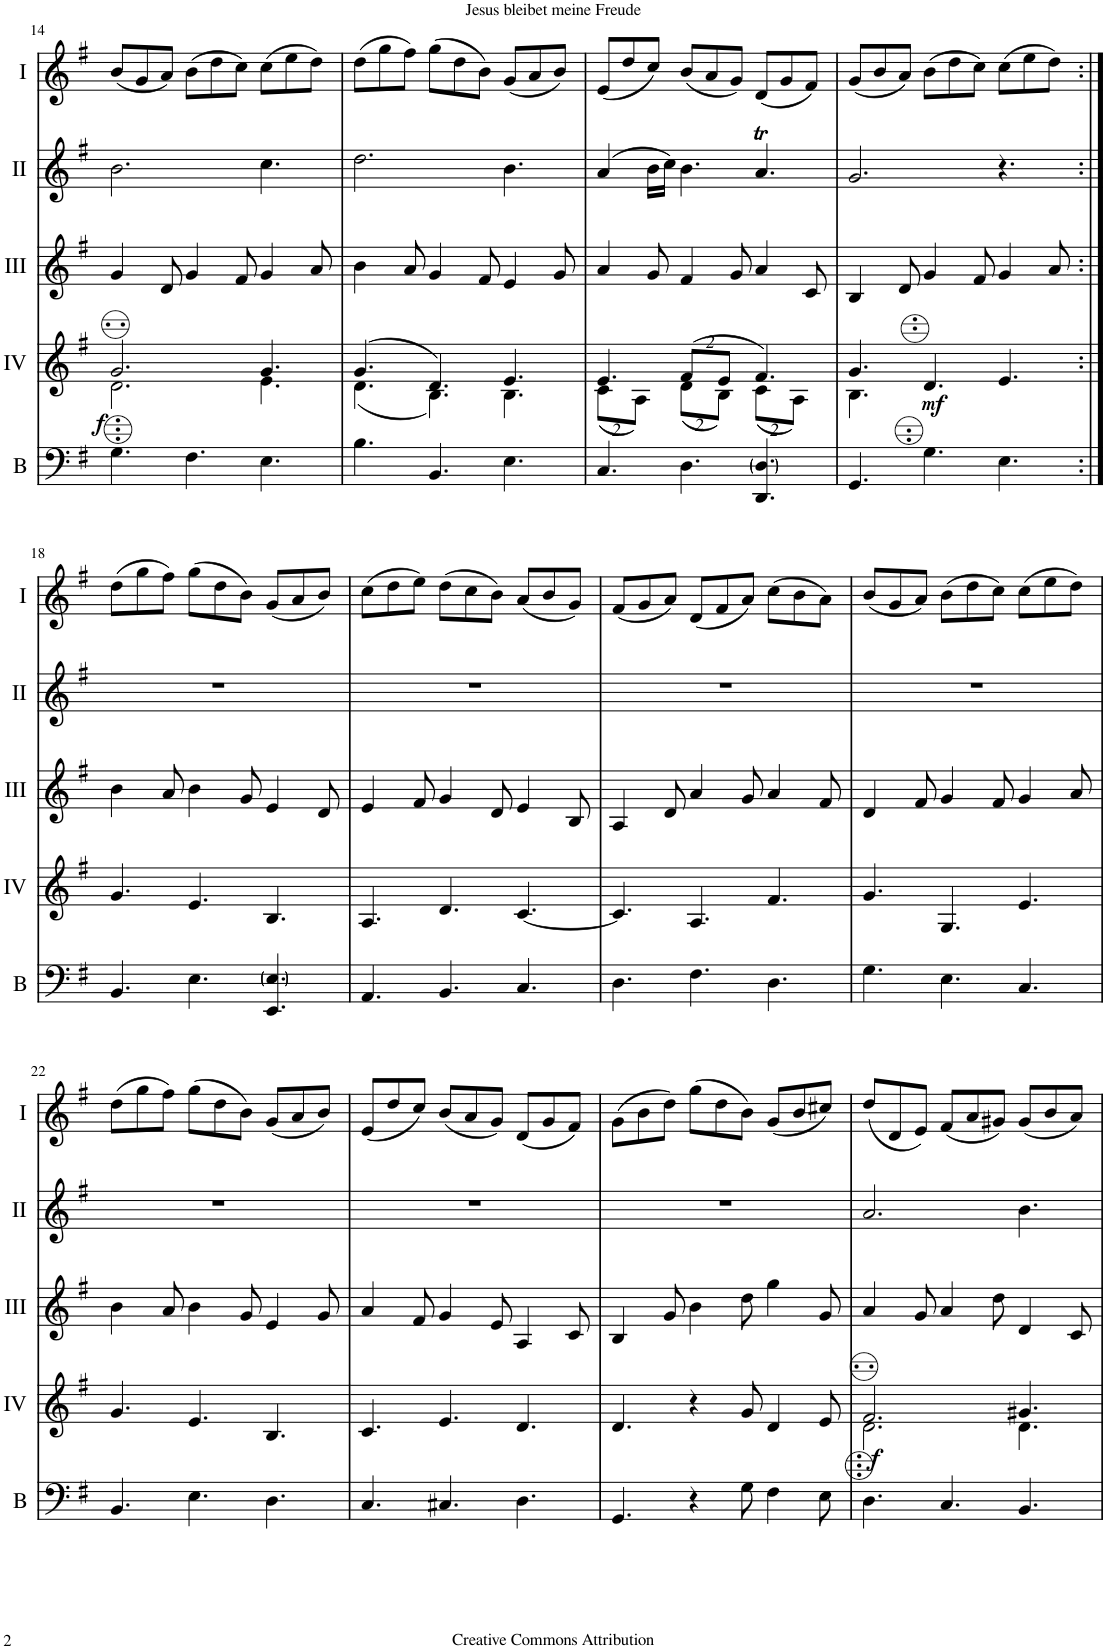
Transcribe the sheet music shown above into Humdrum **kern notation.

**kern	**kern	**dynam	**kern	**kern	**kern
*part5	*part4	*part4	*part3	*part2	*part1
*staff5	*staff4	*staff4	*staff3	*staff2	*staff1
*I"Bass	*I"Acc. 4	*	*I"Acc. 3	*I"Acc. 2	*I"Acc. 1
*I'B	*	*	*	*	*
!!LO:PB:g=z
*clefF4	*clefG2	*	*clefG2	*clefG2	*clefG2
*Trd7c12	*	*	*	*	*
*k[f#]	*k[f#]	*	*k[f#]	*k[f#]	*k[f#]
*M9/8	*M9/8	*	*M9/8	*M9/8	*M9/8
=14	=14	=14	=14	=14	=14
*	*^	*	*	*	*
!	!	!	!LO:DY:b	!	!	!
4.G\	2.g/	2.d\	f	4g/	2.b\	(8b/L
.	.	.	.	.	.	8g/
.	.	.	.	8d/	.	8a/J)
4.F#\	.	.	.	4g/	.	(8b\L
.	.	.	.	.	.	8dd\
.	.	.	.	8f#/	.	8cc\J)
4.E\	4.g/	4.e\	.	4g/	4.cc\	(8cc\L
.	.	.	.	.	.	8ee\
.	.	.	.	8a/	.	8dd\J)
=15	=15	=15	=15	=15	=15	=15
4.B\	(4.g/	(4.d\	.	4b\	2.dd\	(8dd\L
.	.	.	.	.	.	8gg\
.	.	.	.	8a/	.	8ff#\J)
4.BB/	4.d/)	4.B\)	.	4g/	.	(8gg\L
.	.	.	.	.	.	8dd\
.	.	.	.	8f#/	.	8b\J)
4.E\	4.e/	4.B\	.	4e/	4.b\	(8g/L
.	.	.	.	.	.	8a/
.	.	.	.	8g/	.	8b/J)
=16	=16	=16	=16	=16	=16	=16
*	*	*Xbrackettup	*	*	*	*
4.C/	4.e/	(16%3c\L	.	4a/	(4a/	(8e/L
.	.	.	.	.	.	8dd/
.	.	16%3A\J)	.	.	.	.
.	.	.	.	8g/	16b\LL	8cc/J)
.	.	.	.	.	16cc\JJ)	.
4.D\	(16%3f#/L	(16%3d\L	.	4f#/	4.b\	(8b/L
.	.	.	.	.	.	8a/
.	16%3e/J	16%3B\J)	.	.	.	.
.	.	.	.	8g/	.	8g/J)
4.DD/ 4.D/	4.f#/)	(16%3c\L	.	4a/	4.aT/	(8d/L
.	.	.	.	.	.	8g/
.	.	16%3A\J)	.	.	.	.
.	.	.	.	8c/	.	8f#/J)
=17	=17	=17	=17	=17	=17	=17
4.GG/	4.g/	4.B\	.	4B/	2.g/	(8g/L
.	.	.	.	.	.	8b/
.	.	.	.	8d/	.	8a/J)
!	!	!	!LO:DY:b	!	!	!
4.G\	4.d/	4ryy	mf	4g/	.	(8b\L
.	.	.	.	.	.	8dd\
.	.	2ryy	.	8f#/	.	8cc\J)
4.E\	4.e/	.	.	4g/	4.r	(8cc\L
.	.	.	.	.	.	8ee\
.	.	.	.	8a/	.	8dd\J)
*	*v	*v	*	*	*	*
!!LO:LB:g=z
=18:|!	=18:|!	=18:|!	=18:|!	=18:|!	=18:|!
4.BB/	4.g/	.	4b\	8%9r	(8dd\L
.	.	.	.	.	8gg\
.	.	.	8a/	.	8ff#\J)
4.E\	4.e/	.	4b\	.	(8gg\L
.	.	.	.	.	8dd\
.	.	.	8g/	.	8b\J)
4.EE/ 4.E/	4.B/	.	4e/	.	(8g/L
.	.	.	.	.	8a/
.	.	.	8d/	.	8b/J)
=19	=19	=19	=19	=19	=19
4.AA/	4.A/	.	4e/	8%9r	(8cc\L
.	.	.	.	.	8dd\
.	.	.	8f#/	.	8ee\J)
4.BB/	4.d/	.	4g/	.	(8dd\L
.	.	.	.	.	8cc\
.	.	.	8d/	.	8b\J)
4.C/	[4.c/	.	4e/	.	(8a/L
.	.	.	.	.	8b/
.	.	.	8B/	.	8g/J)
=20	=20	=20	=20	=20	=20
4.D\	4.c/]	.	4A/	8%9r	(8f#/L
.	.	.	.	.	8g/
.	.	.	8d/	.	8a/J)
4.F#\	4.A/	.	4a/	.	(8d/L
.	.	.	.	.	8f#/
.	.	.	8g/	.	8a/J)
4.D\	4.f#/	.	4a/	.	(8cc\L
.	.	.	.	.	8b\
.	.	.	8f#/	.	8a\J)
=21	=21	=21	=21	=21	=21
4.G\	4.g/	.	4d/	8%9r	(8b/L
.	.	.	.	.	8g/
.	.	.	8f#/	.	8a/J)
4.E\	4.G/	.	4g/	.	(8b\L
.	.	.	.	.	8dd\
.	.	.	8f#/	.	8cc\J)
4.C/	4.e/	.	4g/	.	(8cc\L
.	.	.	.	.	8ee\
.	.	.	8a/	.	8dd\J)
!!LO:LB:g=z
=22	=22	=22	=22	=22	=22
4.BB/	4.g/	.	4b\	8%9r	(8dd\L
.	.	.	.	.	8gg\
.	.	.	8a/	.	8ff#\J)
4.E\	4.e/	.	4b\	.	(8gg\L
.	.	.	.	.	8dd\
.	.	.	8g/	.	8b\J)
4.D\	4.B/	.	4e/	.	(8g/L
.	.	.	.	.	8a/
.	.	.	8g/	.	8b/J)
=23	=23	=23	=23	=23	=23
4.C/	4.c/	.	4a/	8%9r	(8e/L
.	.	.	.	.	8dd/
.	.	.	8f#/	.	8cc/J)
4.C#X/	4.e/	.	4g/	.	(8b/L
.	.	.	.	.	8a/
.	.	.	8e/	.	8g/J)
4.D\	4.d/	.	4A/	.	(8d/L
.	.	.	.	.	8g/
.	.	.	8c/	.	8f#/J)
=24	=24	=24	=24	=24	=24
4.GG/	4.d/	.	4B/	8%9r	(8g\L
.	.	.	.	.	8b\
.	.	.	8g/	.	8dd\J)
4r	4r	.	4b\	.	(8gg\L
.	.	.	.	.	8dd\
8G\	8g/	.	8dd\	.	8b\J)
4F#\	4d/	.	4gg\	.	(8g/L
.	.	.	.	.	8b/
8E\	8e/	.	8g/	.	8cc#X/J)
=25	=25	=25	=25	=25	=25
*	*^	*	*	*	*
!	!	!	!LO:DY:b	!	!	!
4.D\	2.f#/	2.d\	f	4a/	2.a/	(8dd/L
.	.	.	.	.	.	8d/
.	.	.	.	8g/	.	8e/J)
4.C/	.	.	.	4a/	.	(8f#/L
.	.	.	.	.	.	8a/
.	.	.	.	8dd\	.	8g#X/J)
4.BB/	4.g#X/	4.d\	.	4d/	4.b\	(8g#/L
.	.	.	.	.	.	8b/
.	.	.	.	8c/	.	8a/J)
*	*v	*v	*	*	*	*
=	=	=	=	=	=
*-	*-	*-	*-	*-	*-
